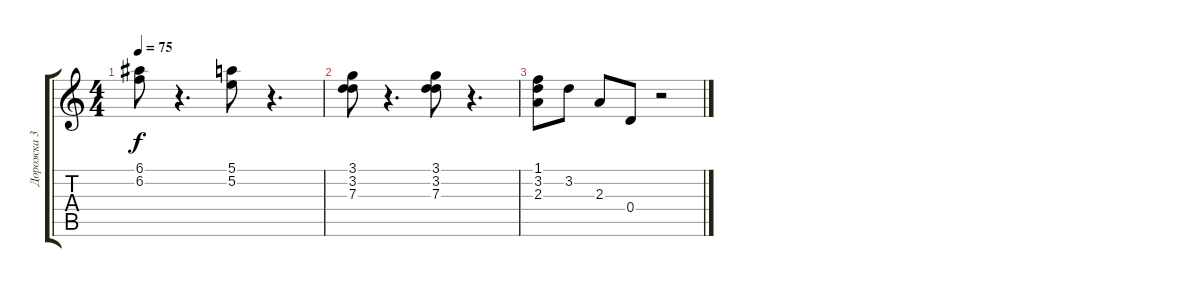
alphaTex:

\track ("Дорожка 3" "Дорожка 3") {instrument acousticguitarsteel}
\staff {score tabs}
\tuning (E4 B3 G3 D3 A2 E2) {hide}
\ts (4 4)
\tempo 75
\clef g2
\ks c
(6.1 6.2).8{dy f} r.4{d} (5.1 5.2).8 r.4{d} |
(3.1 3.2 7.3).8 r.4{d} (3.1 3.2 7.3).8 r.4{d} |
(1.1 3.2 2.3).8 3.2.8 2.3.8 0.4.8 r.2
